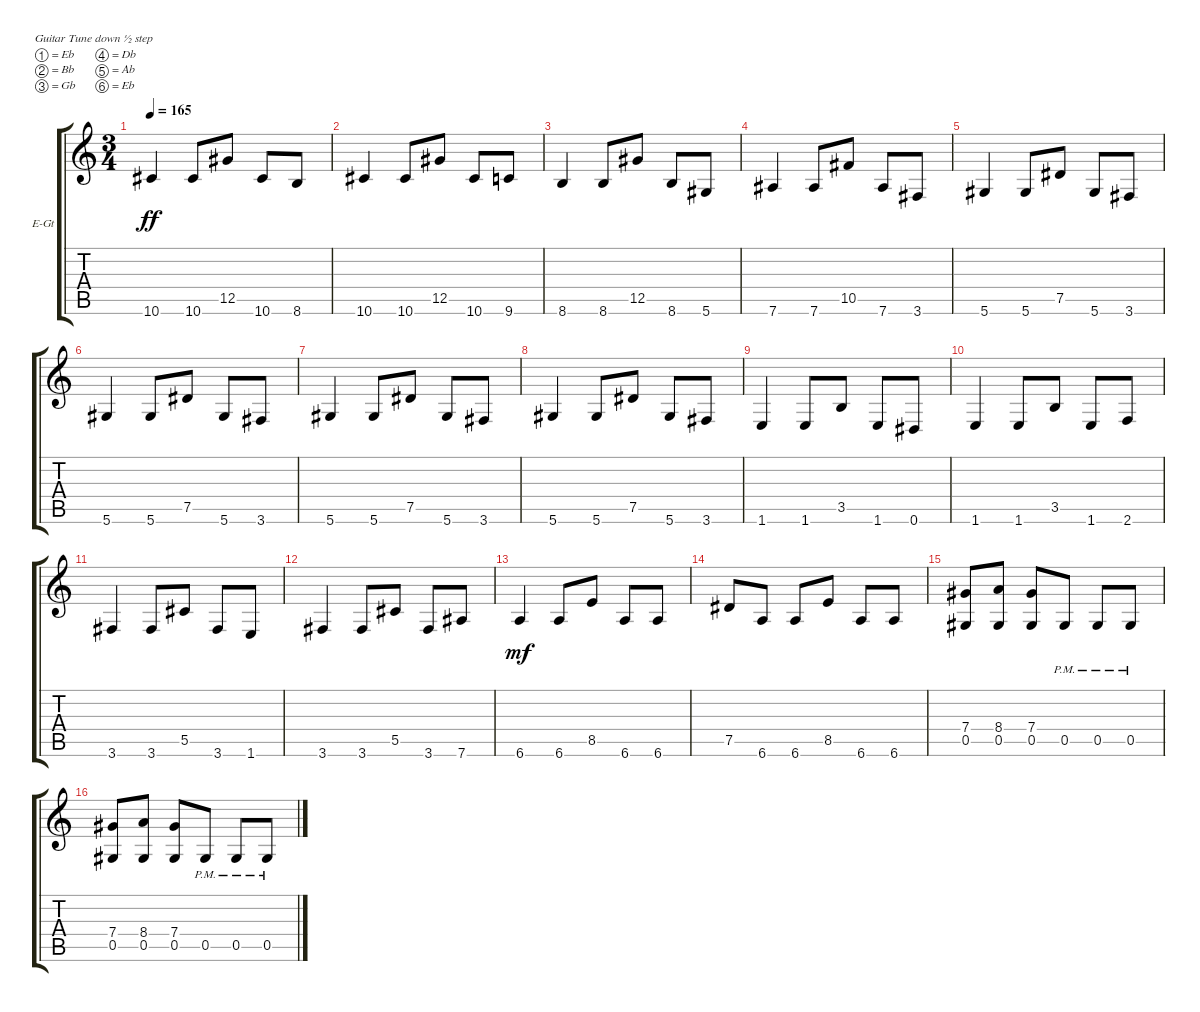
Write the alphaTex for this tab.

\bracketExtendMode groupsimilarinstruments
\firstSystemTrackNameOrientation horizontal
\otherSystemsTrackNameOrientation horizontal
\track ("Electric Guitar 2" "E-Gt") {instrument distortionguitar}
\staff {score tabs}
\tuning (Eb4 Bb3 Gb3 Db3 Ab2 Eb2)
\ts (3 4)
\tempo 165
\clef g2
\ks c
10.6.4{dy ff} 10.6.8 12.5.8 10.6.8 8.6.8 |
10.6.4 10.6.8 12.5.8 10.6.8 9.6.8 |
8.6.4 8.6.8 12.5.8 8.6.8 5.6.8 |
7.6.4 7.6.8 10.5.8 7.6.8 3.6.8 |
5.6.4 5.6.8 7.5.8 5.6.8 3.6.8 |
5.6.4 5.6.8 7.5.8 5.6.8 3.6.8 |
5.6.4 5.6.8 7.5.8 5.6.8 3.6.8 |
5.6.4 5.6.8 7.5.8 5.6.8 3.6.8 |
1.6.4 1.6.8 3.5.8 1.6.8 0.6.8 |
1.6.4 1.6.8 3.5.8 1.6.8 2.6.8 |
3.6.4 3.6.8 5.5.8 3.6.8 1.6.8 |
3.6.4 3.6.8 5.5.8 3.6.8 7.6.8 |
6.6.4{dy mf} 6.6.8 8.5.8 6.6.8 6.6.8 |
7.5.8 6.6.8 6.6.8 8.5.8 6.6.8 6.6.8 |
(7.4 0.5).8 (8.4 0.5).8 (7.4 0.5).8 0.5{pm}.8 0.5{pm}.8 0.5{pm}.8 |
(7.4 0.5).8 (8.4 0.5).8 (7.4 0.5).8 0.5{pm}.8 0.5{pm}.8 0.5{pm}.8
